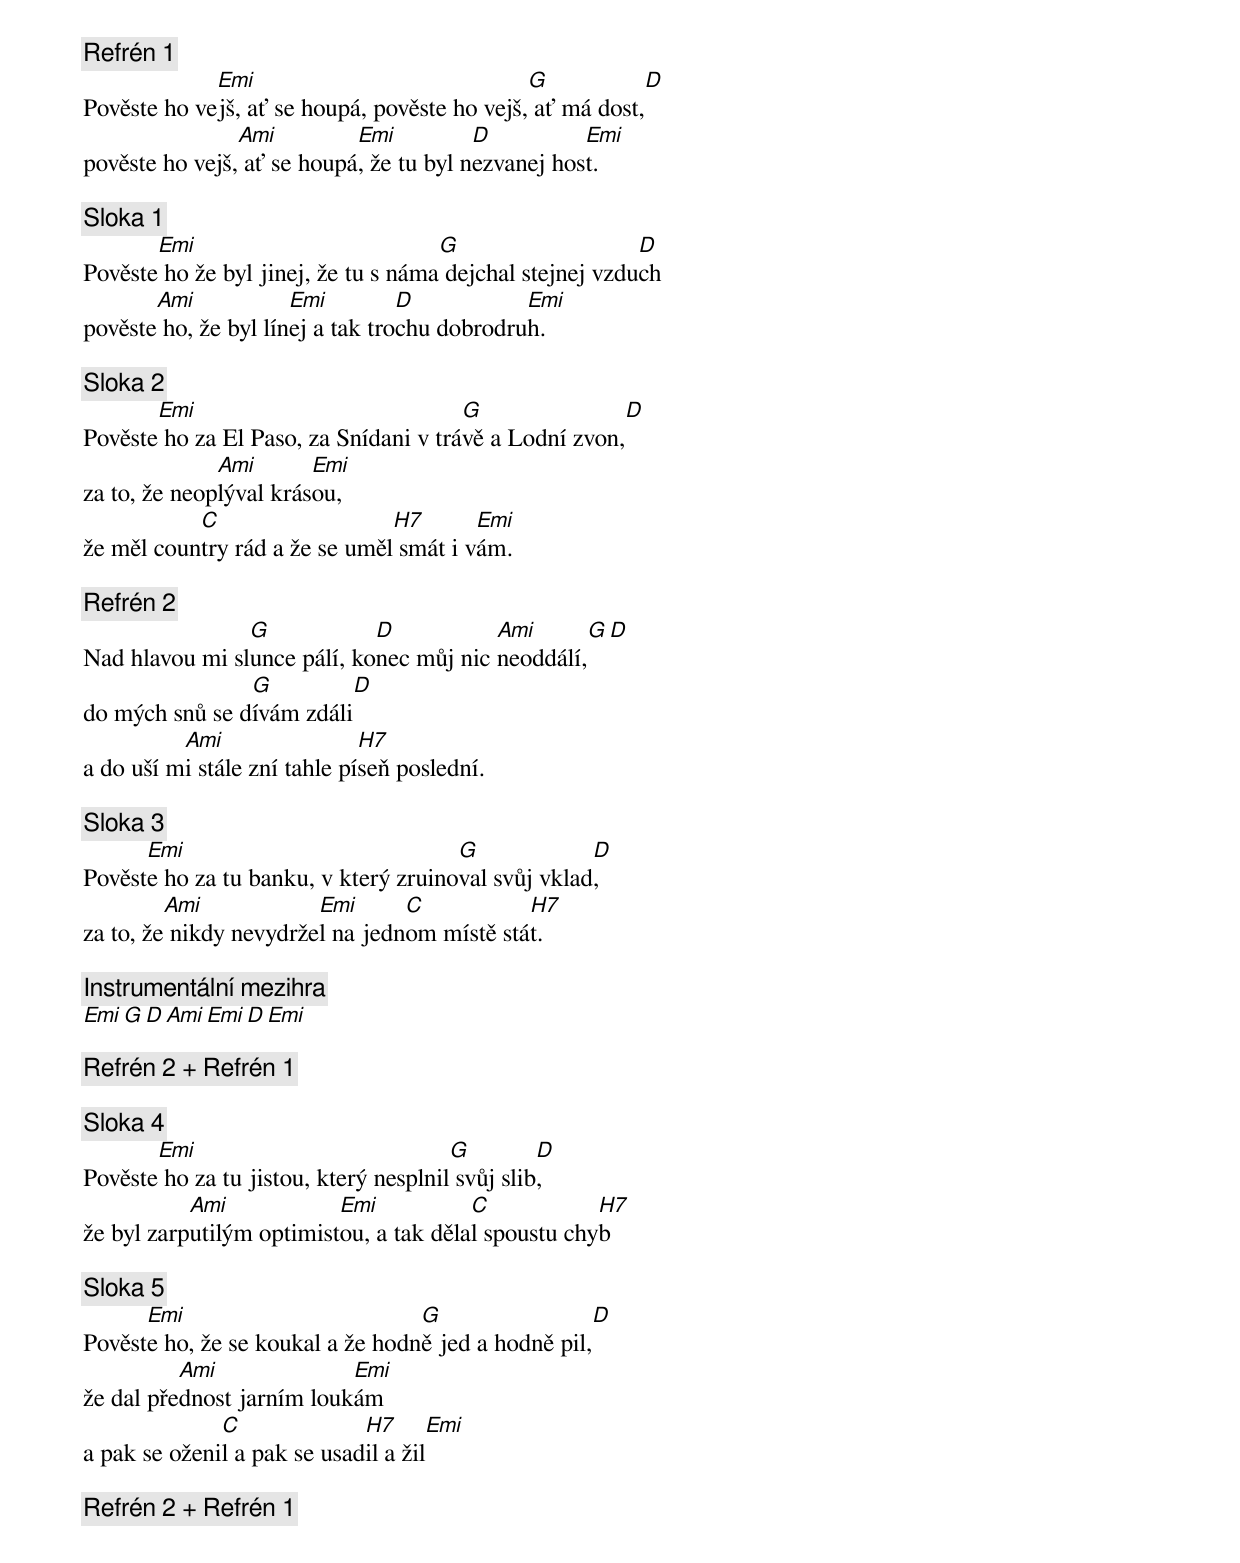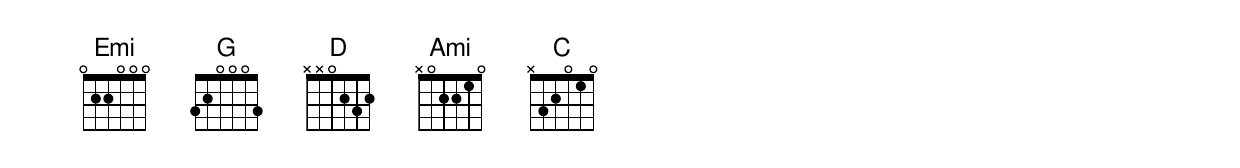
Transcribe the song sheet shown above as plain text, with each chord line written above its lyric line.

[Refrén 1]
             Emi                              G           D
Pověste ho vejš, ať se houpá, pověste ho vejš, ať má dost,
                Ami         Emi          D          Emi
pověste ho vejš, ať se houpá, že tu byl nezvanej host.

[Sloka 1]
       Emi                           G                    D
Pověste ho že byl jinej, že tu s náma dejchal stejnej vzduch
       Ami            Emi         D           Emi
pověste ho, že byl línej a tak trochu dobrodruh.

[Sloka 2]
       Emi                             G               D
Pověste ho za El Paso, za Snídani v trávě a Lodní zvon,
              Ami       Emi
za to, že neoplýval krásou,
           C                   H7       Emi
že měl country rád a že se uměl smát i vám.

[Refrén 2]
                G            D           Ami         G D
Nad hlavou mi slunce pálí, konec můj nic neoddálí,
                G            D
do mých snů se dívám zdáli
          Ami                 H7
a do uší mi stále zní tahle píseň poslední.

[Sloka 3]
      Emi                             G             D
Pověste ho za tu banku, v který zruinoval svůj vklad,
         Ami            Emi      C           H7
za to, že nikdy nevydržel na jednom místě stát.

[Instrumentální mezihra]
Emi  G  D  Ami  Emi  D  Emi

[Refrén 2 + Refrén 1]

[Sloka 4]
       Emi                             G         D
Pověste ho za tu jistou, který nesplnil svůj slib,
           Ami            Emi           C            H7
že byl zarputilým optimistou, a tak dělal spoustu chyb

[Sloka 5]
      Emi                         G                 D
Pověste ho, že se koukal a že hodně jed a hodně pil,
          Ami              Emi
že dal přednost jarním loukám
              C              H7       Emi
a pak se oženil a pak se usadil a žil

[Refrén 2 + Refrén 1]
